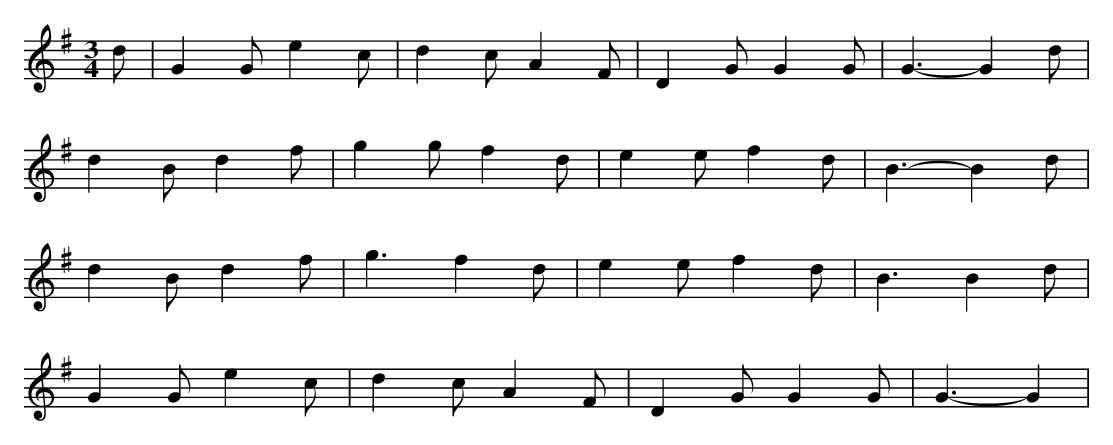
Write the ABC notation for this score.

X:1
M:3/4
K:G
d|G2 G e2 c|d2 c A2 F|D2 G G2 G|G3 - G2 d|
d2 B d2 f|g2 g f2 d|e2 e f2 d|B3-B2 d|
d2 B d2 f|g3-f2 d|e2 e f2 d|B3 B2 d|
G2 G e2 c|d2 c A2 F|D2 G G2 G|G3-G2|
